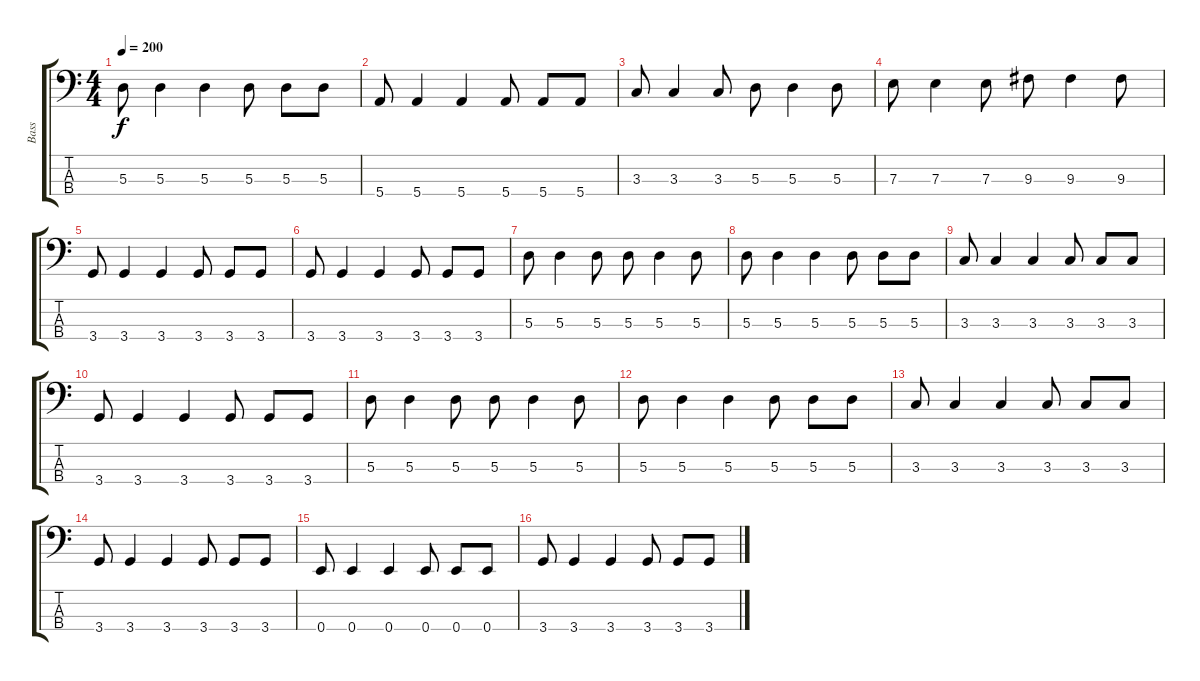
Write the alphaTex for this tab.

\track ("Bass" "Bass") {instrument electricbasspick}
\staff {score tabs}
\tuning (G2 D2 A1 E1) {hide}
\ts (4 4)
\tempo 200
\clef f4
\ks c
5.3.8{dy f} 5.3.4 5.3.4 5.3.8 5.3.8 5.3.8 |
5.4.8 5.4.4 5.4.4 5.4.8 5.4.8 5.4.8 |
3.3.8 3.3.4 3.3.8 5.3.8 5.3.4 5.3.8 |
7.3.8 7.3.4 7.3.8 9.3.8 9.3.4 9.3.8 |
3.4.8 3.4.4 3.4.4 3.4.8 3.4.8 3.4.8 |
3.4.8 3.4.4 3.4.4 3.4.8 3.4.8 3.4.8 |
5.3.8 5.3.4 5.3.8 5.3.8 5.3.4 5.3.8 |
5.3.8 5.3.4 5.3.4 5.3.8 5.3.8 5.3.8 |
3.3.8 3.3.4 3.3.4 3.3.8 3.3.8 3.3.8 |
3.4.8 3.4.4 3.4.4 3.4.8 3.4.8 3.4.8 |
5.3.8 5.3.4 5.3.8 5.3.8 5.3.4 5.3.8 |
5.3.8 5.3.4 5.3.4 5.3.8 5.3.8 5.3.8 |
3.3.8 3.3.4 3.3.4 3.3.8 3.3.8 3.3.8 |
3.4.8 3.4.4 3.4.4 3.4.8 3.4.8 3.4.8 |
0.4.8 0.4.4 0.4.4 0.4.8 0.4.8 0.4.8 |
3.4.8 3.4.4 3.4.4 3.4.8 3.4.8 3.4.8
